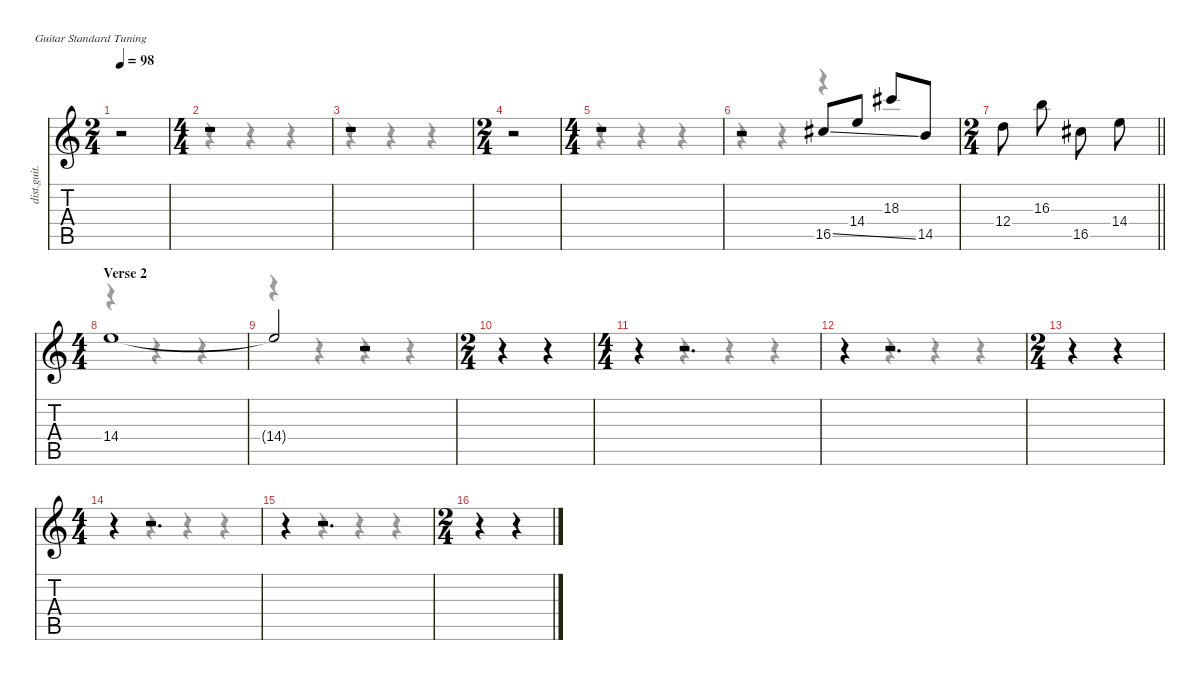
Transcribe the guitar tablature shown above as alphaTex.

\defaultSystemsLayout 4
\hideDynamics
\bracketExtendMode nobrackets
\otherSystemsTrackNameOrientation horizontal
\track ("Kirk Hammett Harmony" "dist.guit.") {instrument distortionguitar}
\staff {score tabs}
\tuning (E4 B3 G3 D3 A2 E2)
\voice
\ts (2 4)
\beaming (8 1 1 1 1)
\tempo 98
\clef g2
\ks c
r.2{dy mf beam Down} |
\ts (4 4)
\beaming (8 2 2 2 2)
r.1{beam Up} |
r.1{beam Up} |
\ts (2 4)
\beaming (8 1 1 1 1)
r.2{beam Down} |
\ts (4 4)
\beaming (8 2 2 2 2)
r.1{beam Up} |
r.2{beam Up} 16.5{ss acc #}.8{beam Up} 14.4.8{beam Up} 18.3{acc #}.8{beam Up} 14.5.8{beam Up} |
\ts (2 4)
\beaming (8 1 1 1 1)
\barLineRight lightlight
12.4.8{beam Down} 16.3.8{beam Down} 16.5{acc #}.8{beam Down} 14.4.8{beam Down} |
\ts (4 4)
\beaming (8 2 2 2 2)
\section ("" "Verse 2")
14.4.1{beam Up} |
14.4{t}.2{dy mp beam Up} r.2{beam Up} |
\ts (2 4)
\beaming (8 1 1 1 1)
r.4{beam Up} r.4{beam Up} |
\ts (4 4)
\beaming (8 2 2 2 2)
r.4{beam Up} r.2{d beam Up} |
r.4{beam Up} r.2{d beam Up} |
\ts (2 4)
\beaming (8 1 1 1 1)
r.4{beam Up} r.4{beam Up} |
\ts (4 4)
\beaming (8 2 2 2 2)
r.4{beam Up} r.2{d beam Up} |
r.4{beam Up} r.2{d beam Up} |
\ts (2 4)
\beaming (8 1 1 1 1)
r.4{beam Up} r.4{beam Up}
\voice
\clef g2
\ottava regular
\simile none
\ks c
|
r.4{dy mf beam Down} r.4{beam Down} r.4{beam Down} |
r.4{beam Down} r.4{beam Down} r.4{beam Down} |
|
r.4{dy mf beam Down} r.4{beam Down} r.4{beam Down} |
r.4{beam Down} r.4{beam Down} r.4{beam Down} |
\barLineRight lightlight
|
r.4{dy mf beam Down} r.4{beam Down} r.4{beam Down} |
r.4{beam Down} r.4{beam Down} r.4{beam Down} r.4{beam Down} |
r.4{beam Down} r.4{beam Down} |
r.4{beam Down} r.4{beam Down} r.4{beam Down} r.4{beam Down} |
r.4{beam Down} r.4{beam Down} r.4{beam Down} r.4{beam Down} |
r.4{beam Down} r.4{beam Down} |
r.4{beam Down} r.4{beam Down} r.4{beam Down} r.4{beam Down} |
r.4{beam Down} r.4{beam Down} r.4{beam Down} r.4{beam Down} |
r.4{beam Down} r.4{beam Down}
